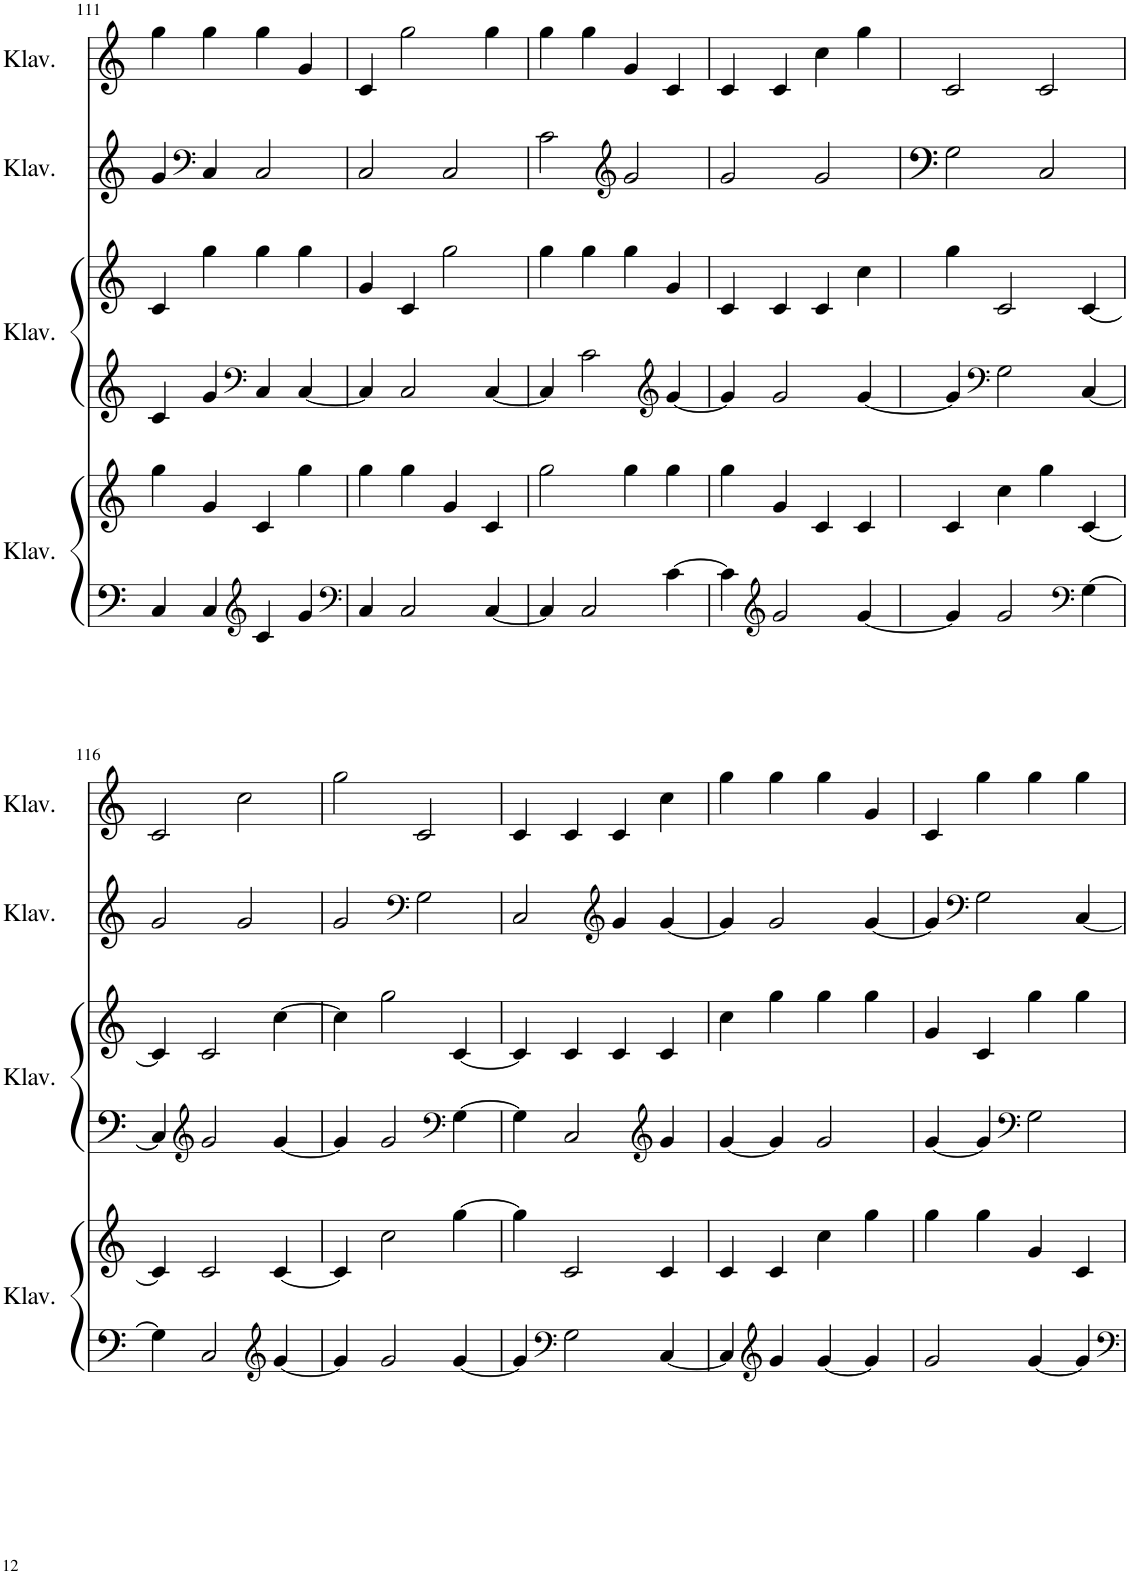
**kern	**kern	**kern	**kern	**kern	**kern
*part4	*part4	*part3	*part3	*part2	*part1
*staff6	*staff5	*staff4	*staff3	*staff2	*staff1
*I"Klavier	*	*I"Klavier	*	*I"Klavier	*I"Klavier
*I'Klav.	*	*I'Klav.	*	*I'Klav.	*I'Klav.
!!LO:PB:g=z
*clefF4	*clefG2	*clefG2	*clefG2	*clefG2	*clefG2
*k[]	*k[]	*k[]	*k[]	*k[]	*k[]
*M4/4	*M4/4	*M4/4	*M4/4	*M4/4	*M4/4
=111	=111	=111	=111	=111	=111
4C/	4gg\	4c/	4c/	4g/	4gg\
*	*	*	*	*clefF4	*
4C/	4g/	4g/	4gg\	4C/	4gg\
*clefG2	*	*clefF4	*	*	*
4c/	4c/	4C/	4gg\	2C/	4gg\
4g/	4gg\	[4C/	4gg\	.	4g/
=112	=112	=112	=112	=112	=112
*clefF4	*	*	*	*	*
4C/	4gg\	4C/]	4g/	2C/	4c/
2C/	4gg\	2C/	4c/	.	2gg\
.	4g/	.	2gg\	2C/	.
[4C/	4c/	[4C/	.	.	4gg\
=113	=113	=113	=113	=113	=113
4C/]	2gg\	4C/]	4gg\	2c\	4gg\
2C/	.	2c\	4gg\	.	4gg\
*	*	*	*	*clefG2	*
.	4gg\	.	4gg\	2g/	4g/
*	*	*clefG2	*	*	*
[4c\	4gg\	[4g/	4g/	.	4c/
=114	=114	=114	=114	=114	=114
4c\]	4gg\	4g/]	4c/	2g/	4c/
*clefG2	*	*	*	*	*
2g/	4g/	2g/	4c/	.	4c/
.	4c/	.	4c/	2g/	4cc\
[4g/	4c/	[4g/	4cc\	.	4gg\
=115	=115	=115	=115	=115	=115
4g/]	4c/	4g/]	4gg\	2G\	2c/
*	*	*clefF4	*	*	*
2g/	4cc\	2G\	2c/	.	.
.	4gg\	.	.	2C/	2c/
*clefF4	*	*	*	*	*
[4G\	[4c/	[4C/	[4c/	.	.
!!LO:LB:g=z
=116	=116	=116	=116	=116	=116
4G\]	4c/]	4C/]	4c/]	2g/	2c/
*	*	*clefG2	*	*	*
2C/	2c/	2g/	2c/	.	.
.	.	.	.	2g/	2cc\
*clefG2	*	*	*	*	*
[4g/	[4c/	[4g/	[4cc\	.	.
=117	=117	=117	=117	=117	=117
4g/]	4c/]	4g/]	4cc\]	2g/	2gg\
2g/	2cc\	2g/	2gg\	.	.
*	*	*	*	*clefF4	*
.	.	.	.	2G\	2c/
*	*	*clefF4	*	*	*
[4g/	[4gg\	[4G\	[4c/	.	.
=118	=118	=118	=118	=118	=118
4g/]	4gg\]	4G\]	4c/]	2C/	4c/
*clefF4	*	*	*	*	*
2G\	2c/	2C/	4c/	.	4c/
*	*	*	*	*clefG2	*
.	.	.	4c/	4g/	4c/
*	*	*clefG2	*	*	*
[4C/	4c/	4g/	4c/	[4g/	4cc\
=119	=119	=119	=119	=119	=119
4C/]	4c/	[4g/	4cc\	4g/]	4gg\
*clefG2	*	*	*	*	*
4g/	4c/	4g/]	4gg\	2g/	4gg\
[4g/	4cc\	2g/	4gg\	.	4gg\
4g/]	4gg\	.	4gg\	[4g/	4g/
=120	=120	=120	=120	=120	=120
2g/	4gg\	[4g/	4g/	4g/]	4c/
*	*	*	*	*clefF4	*
.	4gg\	4g/]	4c/	2G\	4gg\
*	*	*clefF4	*	*	*
[4g/	4g/	2G\	4gg\	.	4gg\
4g/]	4c/	.	4gg\	[4C/	4gg\
=	=	=	=	=	=
*-	*-	*-	*-	*-	*-
